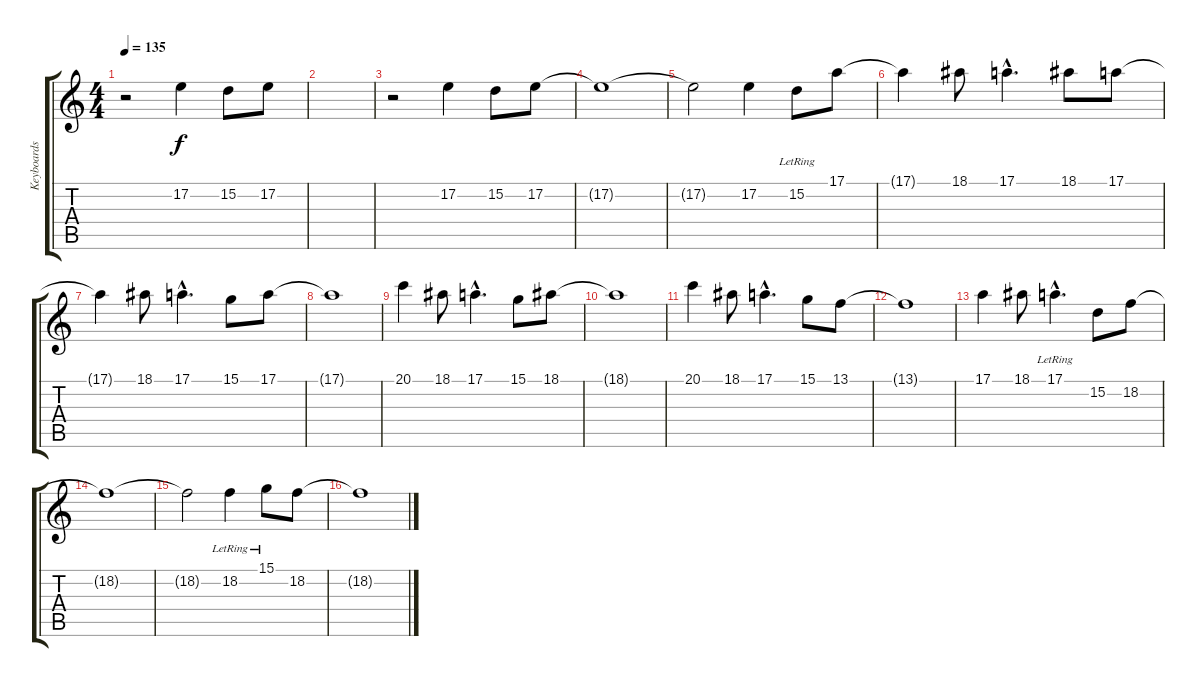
\track ("Keyboards" "Keyboards") {instrument brightacousticpiano}
\staff {score tabs}
\tuning (E4 B3 G3 D3 A2 E2) {hide}
\ts (4 4)
\tempo 135
\clef g2
\ks c
r.2{dy f} 17.2.4 15.2.8 17.2.8 |
|
r.2 17.2.4 15.2.8 17.2.8 |
17.2{t}.1 |
17.2{t}.2 17.2.4 15.2{lr}.8 17.1.8 |
17.1{t}.4 18.1.8 17.1{hac}.4{d} 18.1.8 17.1.8 |
17.1{t}.4 18.1.8 17.1{hac}.4{d} 15.1.8 17.1.8 |
17.1{t}.1 |
20.1.4 18.1.8 17.1{hac}.4{d} 15.1.8 18.1.8 |
18.1{t}.1 |
20.1.4 18.1.8 17.1{hac}.4{d} 15.1.8 13.1.8 |
13.1{t}.1 |
17.1.4 18.1.8 17.1{hac lr}.4{d} 15.2.8 18.2.8 |
18.2{t}.1 |
18.2{t}.2 18.2{lr}.4 15.1{lr}.8 18.2.8 |
18.2{t}.1
